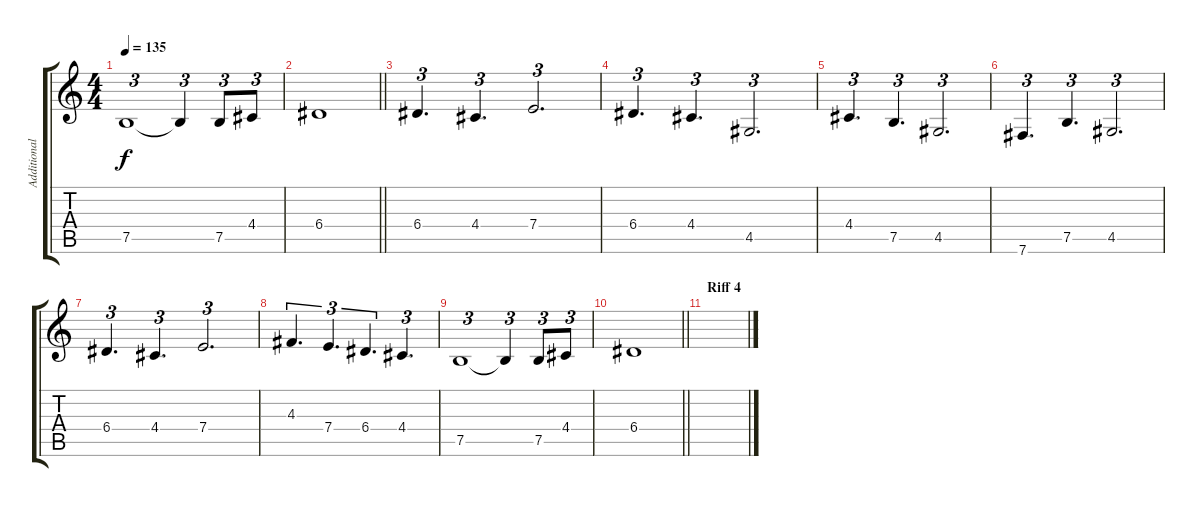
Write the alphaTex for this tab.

\track ("Additional Guitar" "Additional") {instrument distortionguitar}
\staff {score tabs}
\tuning (B3 Gb3 D3 A2 E2 B1) {hide}
\ts (4 4)
\tempo 135
\clef g2
\ks c
7.5.1{tu (3 2) dy f} 7.5{t}.4{tu (3 2)} 7.5.8{tu (3 2)} 4.4.8{tu (3 2)} |
\barLineRight lightlight
6.4.1 |
\section ("" "")
6.4.4{d tu (3 2)} 4.4.4{d tu (3 2)} 7.4.2{d tu (3 2)} |
6.4.4{d tu (3 2)} 4.4.4{d tu (3 2)} 4.5.2{d tu (3 2)} |
4.4.4{d tu (3 2)} 7.5.4{d tu (3 2)} 4.5.2{d tu (3 2)} |
7.6.4{d tu (3 2)} 7.5.4{d tu (3 2)} 4.5.2{d tu (3 2)} |
6.4.4{d tu (3 2)} 4.4.4{d tu (3 2)} 7.4.2{d tu (3 2)} |
4.3.4{d tu (3 2)} 7.4.4{d tu (3 2)} 6.4.4{d tu (3 2)} 4.4.4{d tu (3 2)} |
7.5.1{tu (3 2)} 7.5{t}.4{tu (3 2)} 7.5.8{tu (3 2)} 4.4.8{tu (3 2)} |
\barLineRight lightlight
6.4.1 |
\section ("" "Riff 4")
